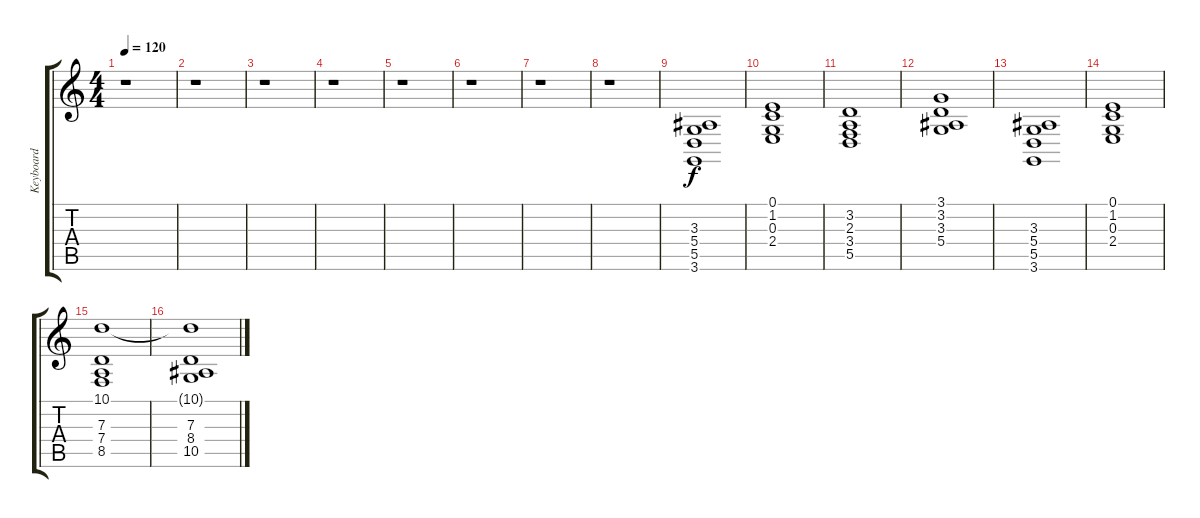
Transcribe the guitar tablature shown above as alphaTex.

\track ("Keyboard" "Keyboard") {instrument violin}
\staff {score tabs}
\tuning (E4 B3 G3 D3 A2 E2) {hide}
\ts (4 4)
\tempo 120
\clef g2
\ks c
r.1{dy f} |
r.1 |
r.1 |
r.1 |
r.1 |
r.1 |
r.1 |
r.1 |
(3.3 5.4 5.5 3.6).1{instrument violin} |
(0.1 1.2 0.3 2.4).1 |
(3.2 2.3 3.4 5.5).1 |
(3.1 3.2 3.3 5.4).1 |
(3.3 5.4 5.5 3.6).1 |
(0.1 1.2 0.3 2.4).1 |
(10.1 7.3 7.4 8.5).1 |
(10.1{t} 7.3 8.4 10.5).1
